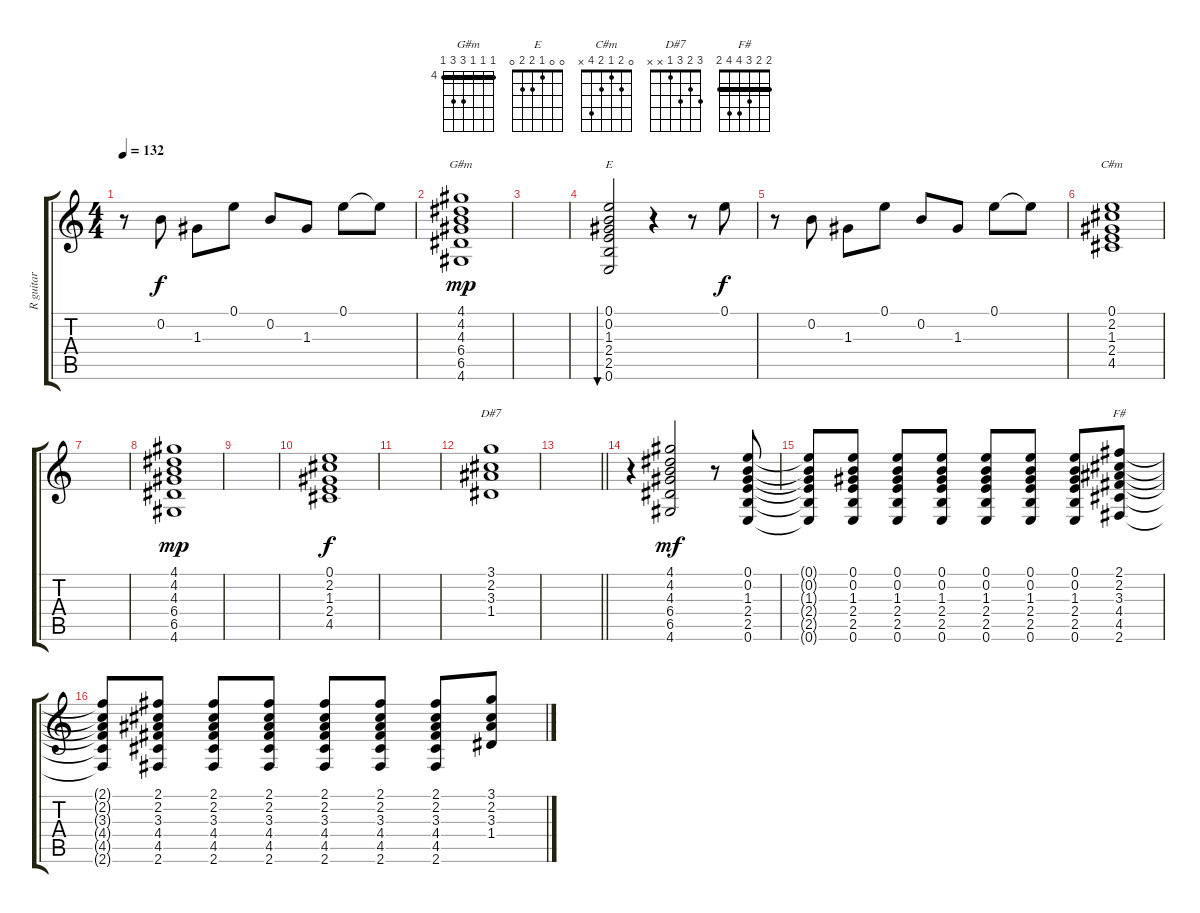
\track ("R guitar" "R guitar") {instrument overdrivenguitar}
\staff {score tabs}
\tuning (E4 B3 G3 D3 A2 E2) {hide}
\chord ("G#m" 4 4 4 6 6 4) {firstfret 4 barre 4}
\chord ("E" 0 0 1 2 2 0)
\chord ("C#m" 0 2 1 2 4 x)
\chord ("D#7" 3 2 3 1 x x)
\chord ("F#" 2 2 3 4 4 2) {barre 2}
\ts (4 4)
\tempo 132
\clef g2
\ks c
r.8{dy f} 0.2.8 1.3.8 0.1.8 0.2.8 1.3.8 0.1.8 0.1{t}.8 |
(4.1 4.2 4.3 6.4 6.5 4.6).1{ch "G#m" dy mp} |
|
(0.1 0.2 1.3 2.4 2.5 0.6).2{bu 60 ch "E"} r.4 r.8 0.1.8{dy f} |
r.8{txt ""} 0.2.8 1.3.8 0.1.8 0.2.8 1.3.8 0.1.8 0.1{t}.8 |
(0.1 2.2 1.3 2.4 4.5).1{ch "C#m" instrument fx7echoes} |
|
(4.1 4.2 4.3 6.4 6.5 4.6).1{dy mp} |
|
(0.1 2.2 1.3 2.4 4.5).1{dy f} |
|
(3.1 2.2 3.3 1.4).1{ch "D#7"} |
\barLineRight lightlight
|
r.4{instrument overdrivenguitar} (4.1 4.2 4.3 6.4 6.5 4.6).2{dy mf} r.8 (0.1 0.2 1.3 2.4 2.5 0.6).8 |
(0.1{t} 0.2{t} 1.3{t} 2.4{t} 2.5{t} 0.6{t}).8 (0.1 0.2 1.3 2.4 2.5 0.6).8 (0.1 0.2 1.3 2.4 2.5 0.6).8 (0.1 0.2 1.3 2.4 2.5 0.6).8 (0.1 0.2 1.3 2.4 2.5 0.6).8 (0.1 0.2 1.3 2.4 2.5 0.6).8 (0.1 0.2 1.3 2.4 2.5 0.6).8 (2.1 2.2 3.3 4.4 4.5 2.6).8{ch "F#"} |
(2.1{t} 2.2{t} 3.3{t} 4.4{t} 4.5{t} 2.6{t}).8 (2.1 2.2 3.3 4.4 4.5 2.6).8 (2.1 2.2 3.3 4.4 4.5 2.6).8 (2.1 2.2 3.3 4.4 4.5 2.6).8 (2.1 2.2 3.3 4.4 4.5 2.6).8 (2.1 2.2 3.3 4.4 4.5 2.6).8 (2.1 2.2 3.3 4.4 4.5 2.6).8 (3.1 2.2 3.3 1.4).8
